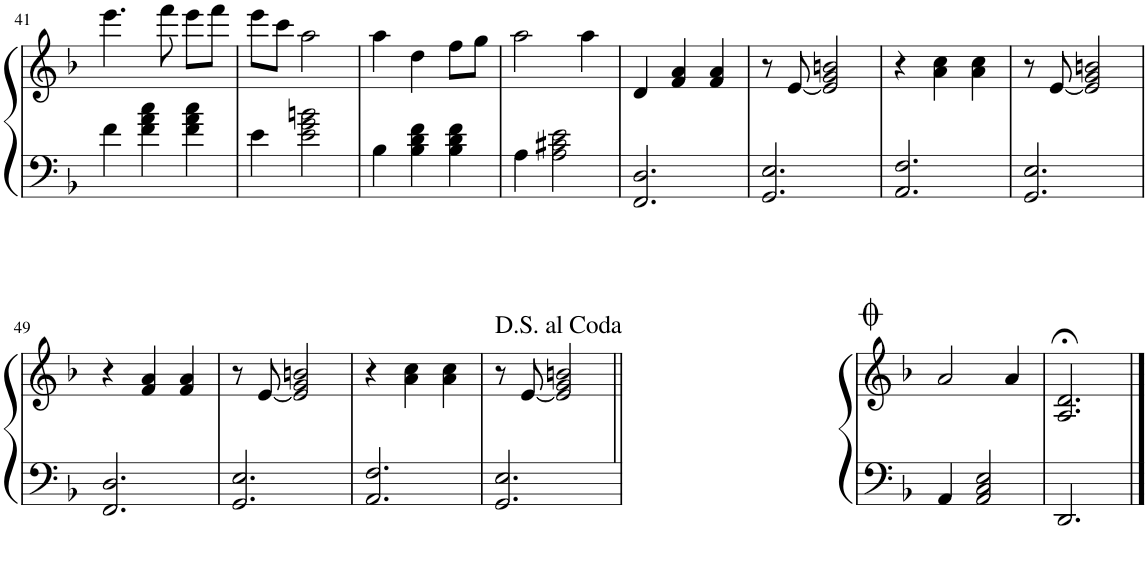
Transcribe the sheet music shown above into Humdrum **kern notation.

**kern	**kern
*part1	*part1
*staff2	*staff1
*I"Piano	*
*I'Pno.	*
!!LO:PB:g=z
*clefF4	*clefG2
*k[b-]	*k[b-]
*M3/4	*M3/4
=41	=41
4f\	4.eee\
4f\ 4a\ 4cc\	.
.	8fff\
4f\ 4a\ 4cc\	8eee\L
.	8fff\J
=42	=42
4e\	8eee\L
.	8ccc\J
2e\ 2g\ 2bn\	2aa\
=43	=43
4B-\	4aa\
4B-\ 4d\ 4f\	4dd\
4B-\ 4d\ 4f\	8ff\L
.	8gg\J
=44	=44
4A\	2aa\
2A\ 2c#X\ 2e\	.
.	4aa\
=45	=45
2.FF/ 2.D/	4d/
.	4f/ 4a/
.	4f/ 4a/
=46	=46
2.GG/ 2.E/	8r
.	[8e/
.	2e/] 2g/ 2bn/
=47	=47
2.AA/ 2.F/	4r
.	4a\ 4cc\
.	4a\ 4cc\
=48	=48
2.GG/ 2.E/	8r
.	[8e/
.	2e/] 2g/ 2bn/
!!LO:LB:g=z
=49	=49
2.FF/ 2.D/	4r
.	4f/ 4a/
.	4f/ 4a/
=50	=50
2.GG/ 2.E/	8r
.	[8e/
.	2e/] 2g/ 2bn/
=51	=51
2.AA/ 2.F/	4r
.	4a\ 4cc\
.	4a\ 4cc\
=52	=52
2.GG/ 2.E/	8r
.	[8e/
.	2e/] 2g/ 2bn/
=53||	=53||
4AA/	2a/
2AA/ 2C/ 2E/	.
.	4a/
=54	=54
2.DD/	2.A/;< 2.d/;<
==	==
*-	*-
